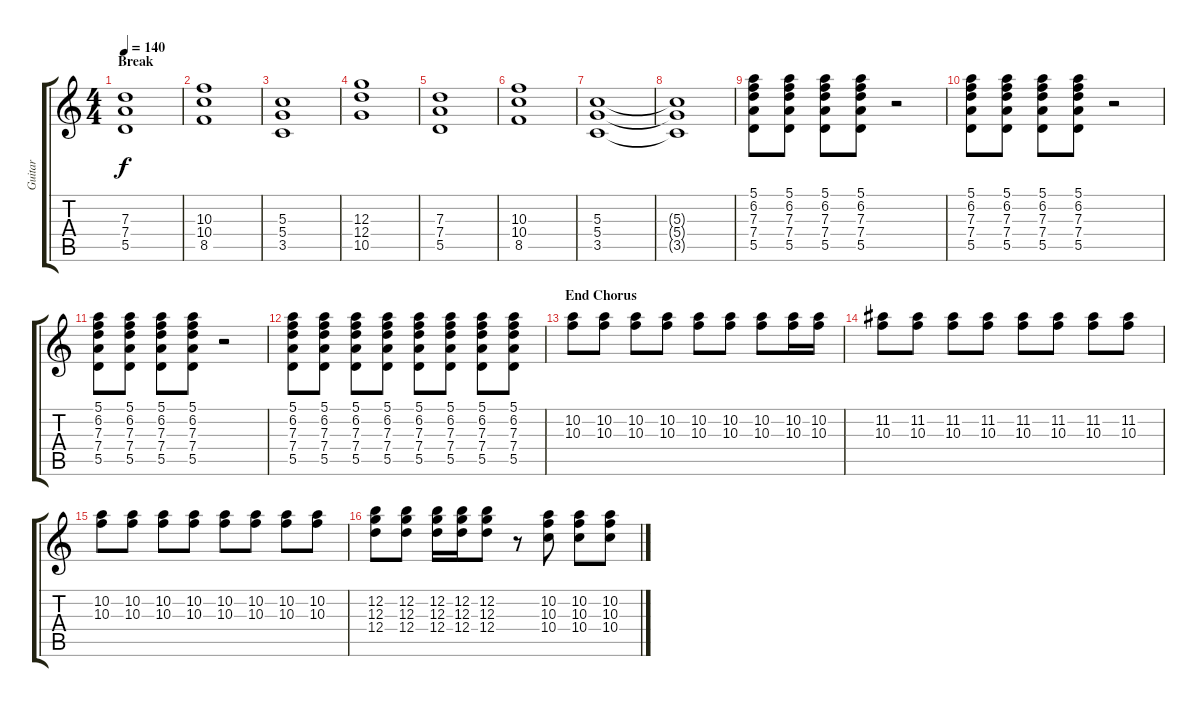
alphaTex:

\track ("Guitar " "Guitar ") {instrument distortionguitar}
\staff {score tabs}
\tuning (E4 B3 G3 D3 A2 E2) {hide}
\ts (4 4)
\section ("" "Break")
\tempo 140
\clef g2
\ks c
(7.3 7.4 5.5).1{dy f volume 12} |
(10.3 10.4 8.5).1 |
(5.3 5.4 3.5).1 |
(12.3 12.4 10.5).1 |
(7.3 7.4 5.5).1 |
(10.3 10.4 8.5).1 |
(5.3 5.4 3.5).1 |
(5.3{t} 5.4{t} 3.5{t}).1 |
(5.1 6.2 7.3 7.4 5.5).8 (5.1 6.2 7.3 7.4 5.5).8 (5.1 6.2 7.3 7.4 5.5).8 (5.1 6.2 7.3 7.4 5.5).8 r.2 |
(5.1 6.2 7.3 7.4 5.5).8 (5.1 6.2 7.3 7.4 5.5).8 (5.1 6.2 7.3 7.4 5.5).8 (5.1 6.2 7.3 7.4 5.5).8 r.2 |
(5.1 6.2 7.3 7.4 5.5).8 (5.1 6.2 7.3 7.4 5.5).8 (5.1 6.2 7.3 7.4 5.5).8 (5.1 6.2 7.3 7.4 5.5).8 r.2 |
(5.1 6.2 7.3 7.4 5.5).8 (5.1 6.2 7.3 7.4 5.5).8 (5.1 6.2 7.3 7.4 5.5).8 (5.1 6.2 7.3 7.4 5.5).8 (5.1 6.2 7.3 7.4 5.5).8 (5.1 6.2 7.3 7.4 5.5).8 (5.1 6.2 7.3 7.4 5.5).8 (5.1 6.2 7.3 7.4 5.5).8 |
\section ("" "End Chorus")
(10.2 10.3).8 (10.2 10.3).8 (10.2 10.3).8 (10.2 10.3).8 (10.2 10.3).8 (10.2 10.3).8 (10.2 10.3).8 (10.2 10.3).16 (10.2 10.3).16 |
(11.2 10.3).8 (11.2 10.3).8 (11.2 10.3).8 (11.2 10.3).8 (11.2 10.3).8 (11.2 10.3).8 (11.2 10.3).8 (11.2 10.3).8 |
(10.2 10.3).8 (10.2 10.3).8 (10.2 10.3).8 (10.2 10.3).8 (10.2 10.3).8 (10.2 10.3).8 (10.2 10.3).8 (10.2 10.3).8 |
(12.2 12.3 12.4).8 (12.2 12.3 12.4).8 (12.2 12.3 12.4).16 (12.2 12.3 12.4).16 (12.2 12.3 12.4).8 r.8 (10.2 10.3 10.4).8 (10.2 10.3 10.4).8 (10.2 10.3 10.4).8
